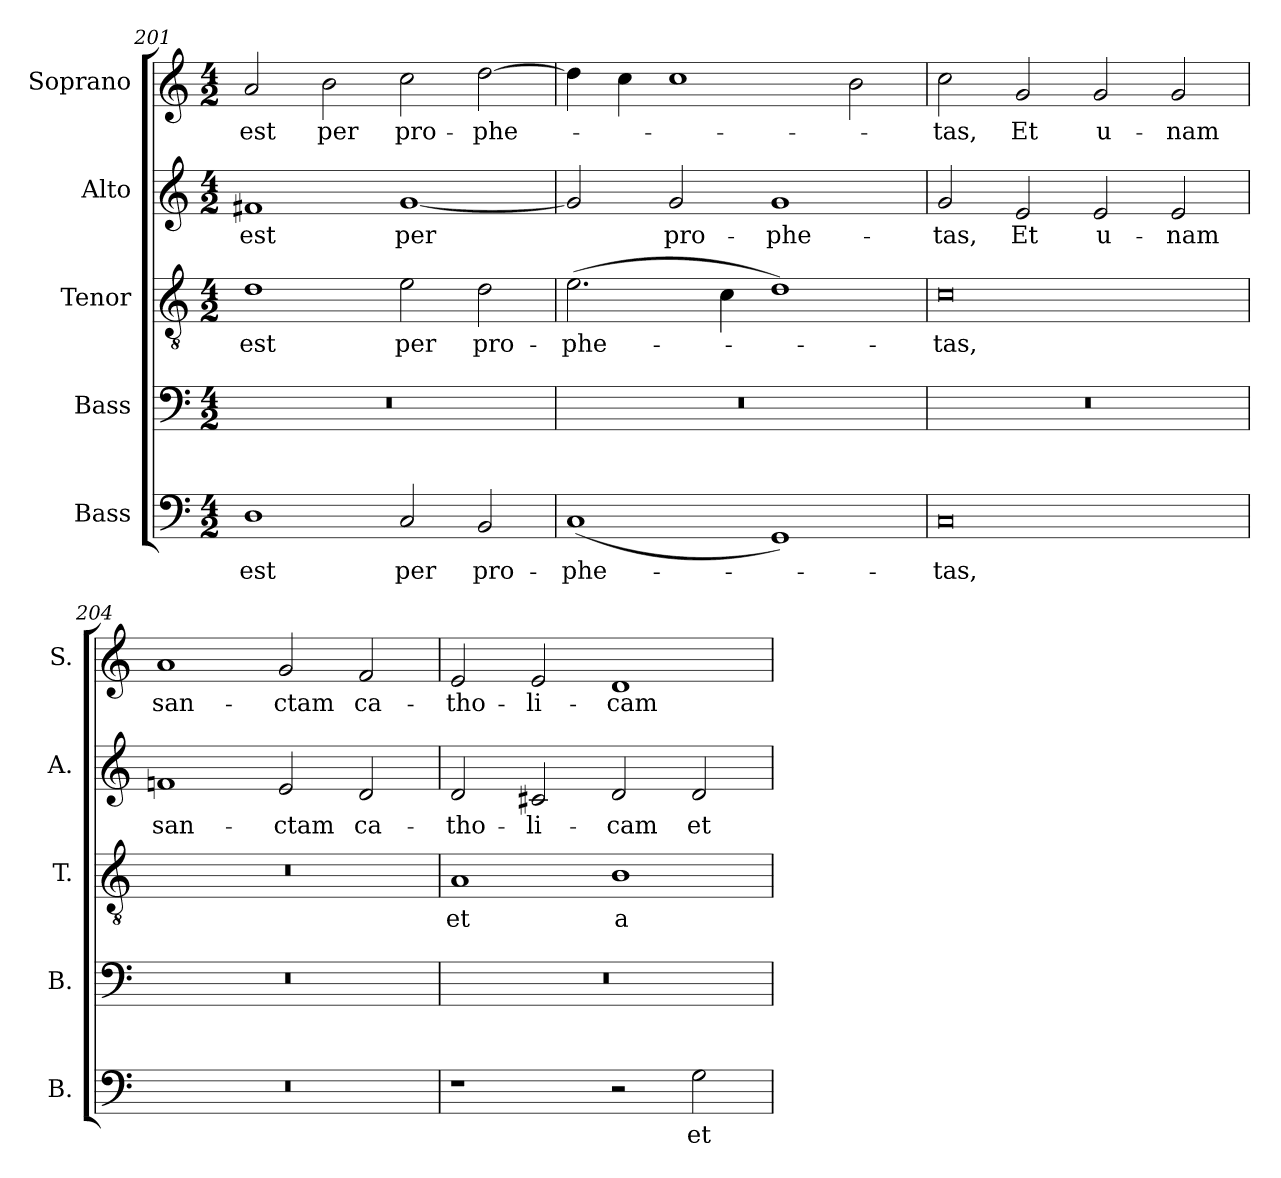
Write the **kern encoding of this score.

**kern	**text	**kern	**kern	**text	**kern	**text	**kern	**text
*part5	*part5	*part4	*part3	*part3	*part2	*part2	*part1	*part1
*staff5	*staff5	*staff4	*staff3	*staff3	*staff2	*staff2	*staff1	*staff1
*I"Bass	*	*I"Bass	*I"Tenor	*	*I"Alto	*	*I"Soprano	*
*I'B.	*	*I'B.	*I'T.	*	*I'A.	*	*I'S.	*
*clefF4	*	*clefF4	*clefGv2	*	*clefG2	*	*clefG2	*
*	*	*	*ITrd7c12	*	*	*	*	*
*k[]	*	*k[]	*k[]	*	*k[]	*	*k[]	*
*C:	*	*C:	*C:	*	*C:	*	*C:	*
*M4/2	*	*M4/2	*M4/2	*	*M4/2	*	*M4/2	*
=201	=201	=201	=201	=201	=201	=201	=201	=201
!	!LO:LY:b:color=#000000	!LO:N:vis=1	!	!	!	!	!	!
!	!	!	!	!LO:LY:b:color=#000000	!	!	!	!
!	!	!	!	!	!	!LO:LY:b:color=#000000	!	!
!	!	!	!	!	!	!	!	!LO:LY:b:color=#000000
1Di	est	0r	1Di	est	1f#Xi	est	2ai/	est
!	!	!	!	!	!	!	!	!LO:LY:b:color=#000000
.	.	.	.	.	.	.	2bi\	per
!	!LO:LY:b:color=#000000	!	!	!	!	!	!	!
!	!	!	!	!LO:LY:b:color=#000000	!	!	!	!
!	!	!	!	!	!	!LO:LY:b:color=#000000	!	!
!	!	!	!	!	!	!	!	!LO:LY:b:color=#000000
2Ci/	per	.	2Ei\	per	[1gi	per	2cci\	pro-
!	!LO:LY:b:color=#000000	!	!	!	!	!	!	!
!	!	!	!	!LO:LY:b:color=#000000	!	!	!	!
!	!	!	!	!	!	!	!	!LO:LY:b:color=#000000
2BBi/	pro-	.	2Di\	pro-	.	.	[2ddi\	-phe-
=202	=202	=202	=202	=202	=202	=202	=202	=202
!	!LO:LY:b:color=#000000	!LO:N:vis=1	!	!	!	!	!	!
!	!	!	!	!LO:LY:b:color=#000000	!	!	!	!
(1Ci	-phe-	0r	(2.Ei\	-phe-	2gi/]	.	4ddi\]	.
.	.	.	.	.	.	.	4cci\	.
!	!	!	!	!	!	!LO:LY:b:color=#000000	!	!
.	.	.	.	.	2gi/	pro-	1cci	.
.	.	.	4Ci\	.	.	.	.	.
!	!	!	!	!	!	!LO:LY:b:color=#000000	!	!
1GGi)	.	.	1Di)	.	1gi	-phe-	.	.
.	.	.	.	.	.	.	2bi\	.
=203	=203	=203	=203	=203	=203	=203	=203	=203
!	!LO:LY:b:color=#000000	!LO:N:vis=1	!	!	!	!	!	!
!	!	!	!	!LO:LY:b:color=#000000	!	!	!	!
!	!	!	!	!	!	!LO:LY:b:color=#000000	!	!
!	!	!	!	!	!	!	!	!LO:LY:b:color=#000000
0Ci	-tas,	0r	0Ci	-tas,	2gi/	-tas,	2cci\	-tas,
!	!	!	!	!	!	!LO:LY:b:color=#000000	!	!
!	!	!	!	!	!	!	!	!LO:LY:b:color=#000000
.	.	.	.	.	2ei/	Et	2gi/	Et
!	!	!	!	!	!	!LO:LY:b:color=#000000	!	!
!	!	!	!	!	!	!	!	!LO:LY:b:color=#000000
.	.	.	.	.	2ei/	u-	2gi/	u-
!	!	!	!	!	!	!LO:LY:b:color=#000000	!	!
!	!	!	!	!	!	!	!	!LO:LY:b:color=#000000
.	.	.	.	.	2ei/	-nam	2gi/	-nam
=204	=204	=204	=204	=204	=204	=204	=204	=204
!LO:N:vis=1	!	!LO:N:vis=1	!LO:N:vis=1	!	!	!	!	!
!	!	!	!	!	!	!LO:LY:b:color=#000000	!	!
!	!	!	!	!	!	!	!	!LO:LY:b:color=#000000
0r	.	0r	0r	.	1fni	san-	1ai	san-
!	!	!	!	!	!	!LO:LY:b:color=#000000	!	!
!	!	!	!	!	!	!	!	!LO:LY:b:color=#000000
.	.	.	.	.	2ei/	-ctam	2gi/	-ctam
!	!	!	!	!	!	!LO:LY:b:color=#000000	!	!
!	!	!	!	!	!	!	!	!LO:LY:b:color=#000000
.	.	.	.	.	2di/	ca-	2fi/	ca-
!!LO:PB:g=z
=205	=205	=205	=205	=205	=205	=205	=205	=205
!	!	!LO:N:vis=1	!	!	!	!	!	!
!	!	!	!	!LO:LY:b:color=#000000	!	!	!	!
!	!	!	!	!	!	!LO:LY:b:color=#000000	!	!
!	!	!	!	!	!	!	!	!LO:LY:b:color=#000000
1r	.	0r	1AAi	et	2di/	-tho-	2ei/	-tho-
!	!	!	!	!	!	!LO:LY:b:color=#000000	!	!
!	!	!	!	!	!	!	!	!LO:LY:b:color=#000000
.	.	.	.	.	2c#Xi/	-li-	2ei/	-li-
!	!	!	!	!LO:LY:b:color=#000000	!	!	!	!
!	!	!	!	!	!	!LO:LY:b:color=#000000	!	!
!	!	!	!	!	!	!	!	!LO:LY:b:color=#000000
2r	.	.	1BBi	a-	2di/	-cam	1di	-cam
!	!LO:LY:b:color=#000000	!	!	!	!	!	!	!
!	!	!	!	!	!	!LO:LY:b:color=#000000	!	!
2Gi\	et	.	.	.	2di/	et	.	.
=	=	=	=	=	=	=	=	=
*-	*-	*-	*-	*-	*-	*-	*-	*-
